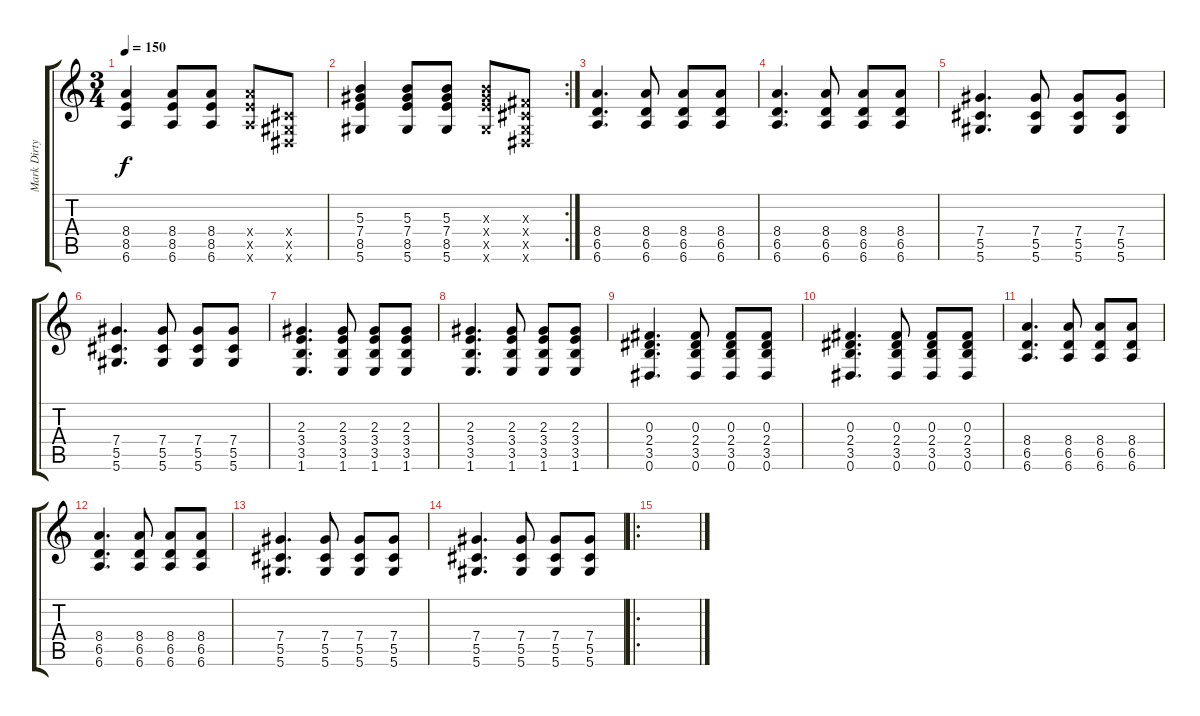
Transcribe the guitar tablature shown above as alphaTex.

\track ("Mark Dirty" "Mark Dirty") {instrument distortionguitar}
\staff {score tabs}
\tuning (Eb4 Bb3 Gb3 Db3 Ab2 Eb2) {hide}
\ts (3 4)
\tempo 150
\clef g2
\ks c
(8.4 8.5 6.6).4{dy f} (8.4 8.5 6.6).8 (8.4 8.5 6.6).8 (8.4{x} 8.5{x} 6.6{x}).8 (0.4{x} 0.5{x} 0.6{x}).8 |
\rc 2
(5.3 7.4 8.5 5.6).4 (5.3 7.4 8.5 5.6).8 (5.3 7.4 8.5 5.6).8 (5.3{x} 7.4{x} 8.5{x} 5.6{x}).8 (0.3{x} 0.4{x} 0.5{x} 0.6{x}).8 |
(8.4 6.5 6.6).4{d} (8.4 6.5 6.6).8 (8.4 6.5 6.6).8 (8.4 6.5 6.6).8 |
(8.4 6.5 6.6).4{d} (8.4 6.5 6.6).8 (8.4 6.5 6.6).8 (8.4 6.5 6.6).8 |
(7.4 5.5 5.6).4{d} (7.4 5.5 5.6).8 (7.4 5.5 5.6).8 (7.4 5.5 5.6).8 |
(7.4 5.5 5.6).4{d} (7.4 5.5 5.6).8 (7.4 5.5 5.6).8 (7.4 5.5 5.6).8 |
(2.3 3.4 3.5 1.6).4{d} (2.3 3.4 3.5 1.6).8 (2.3 3.4 3.5 1.6).8 (2.3 3.4 3.5 1.6).8 |
(2.3 3.4 3.5 1.6).4{d} (2.3 3.4 3.5 1.6).8 (2.3 3.4 3.5 1.6).8 (2.3 3.4 3.5 1.6).8 |
(0.3 2.4 3.5 0.6).4{d} (0.3 2.4 3.5 0.6).8 (0.3 2.4 3.5 0.6).8 (0.3 2.4 3.5 0.6).8 |
(0.3 2.4 3.5 0.6).4{d} (0.3 2.4 3.5 0.6).8 (0.3 2.4 3.5 0.6).8 (0.3 2.4 3.5 0.6).8 |
(8.4 6.5 6.6).4{d} (8.4 6.5 6.6).8 (8.4 6.5 6.6).8 (8.4 6.5 6.6).8 |
(8.4 6.5 6.6).4{d} (8.4 6.5 6.6).8 (8.4 6.5 6.6).8 (8.4 6.5 6.6).8 |
(7.4 5.5 5.6).4{d} (7.4 5.5 5.6).8 (7.4 5.5 5.6).8 (7.4 5.5 5.6).8 |
(7.4 5.5 5.6).4{d} (7.4 5.5 5.6).8 (7.4 5.5 5.6).8 (7.4 5.5 5.6).8 |
\ro
